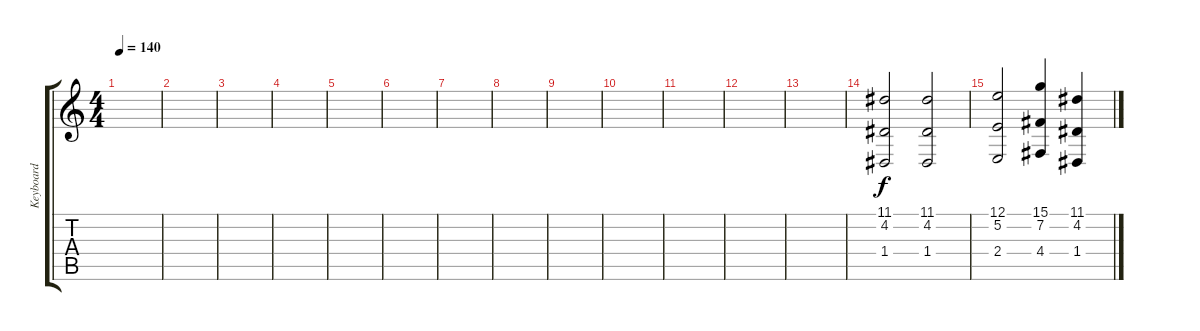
\track ("Keyboard" "Keyboard") {instrument tubularbells}
\staff {score tabs}
\tuning (E4 B3 G3 D3 A2 E2) {hide}
\ts (4 4)
\tempo 140
\clef g2
\ks c
|
|
|
|
|
|
|
|
|
|
|
|
|
(11.1 4.2 1.4).2 (11.1 4.2 1.4).2 |
(12.1 5.2 2.4).2 (15.1 7.2 4.4).4 (11.1 4.2 1.4).4
